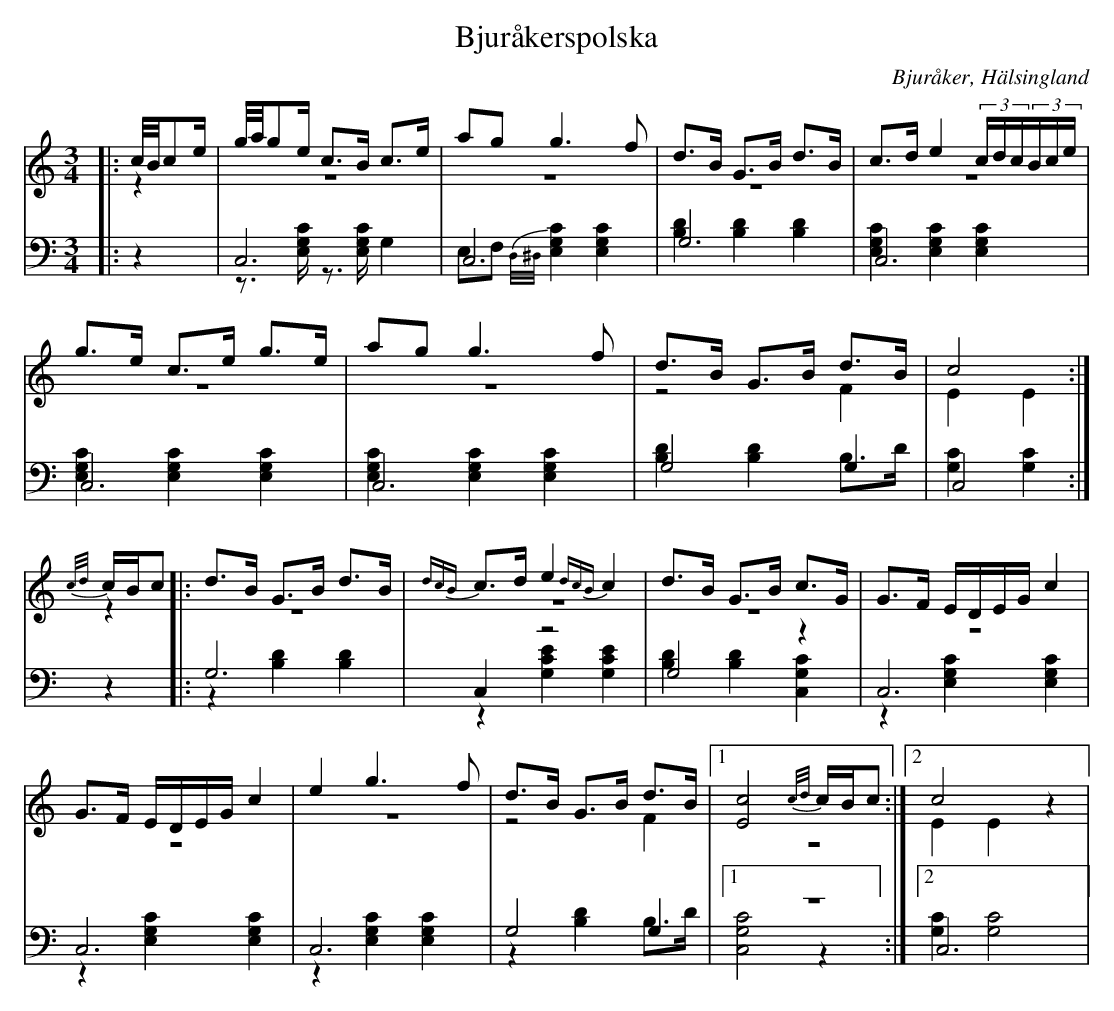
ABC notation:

X:1
T: Bjuråkerspolska
O: Bjuråker, Hälsingland
M: 3/4
L: 1/8
K: C
V:1
V:2 merge
V:3
V:4 merge
V:1
|:c//B//ce/|g//a//ge/ c>B c>e|ag g3 f|d>B G>B d>B|c>d e2 (3c/d/c/(3B/c/e/|
g>e c>e g>e|ag g3 f|d>B G>B d>B|c4:|
{c/d/}c/B/c |:d>B G>B d>B|{dcB}c>d e2 {dcB}c2|d>B G>B c>G|G>F E/D/E/G/ c2|
G>F E/D/E/G/ c2|e2 g3 f|d>B G>B d>B|1 [E4c4] {c/d/}c/B/c:|2 c4 z2|
V:2
|:z2|z6|z6|z6|z6|
z6|z6|z4 F2|E2 E2:|
z2|:z6|z6|z6|z6|
 z6|z6|z4 F2|1 z6:|2 E2 E2 z2|
V:3 clef=bass
|:z2|C,6|C,6|G,6|C,6|
C,6|C,6|G,4 G,2|C,4:|
z2|:G,6|C,2 z4|G,4 z2|C,6|
 C,6|C,6|G,4 G,2|1 z6:|2 C,6|
V:4 clef=bass
|:z2|z>[E,G,C] z>[E,G,C] G,2|E,F, {D,/^D,/}[E,2G,2C2] [E,2G,2C2]|[B,2D2] [B,2D2] [B,2D2]|[E,2G,2C2] [E,2G,2C2] [E,2G,2C2]|
[E,2G,2C2] [E,2G,2C2] [E,2G,2C2]|[E,2G,2C2] [E,2G,2C2] [E,2G,2C2]|[B,2D2] [B,2D2] B,>D|[G,2C2][G,2C2]:|
z2|:z2 [B,2D2] [B,2D2]|z2 [G,2C2E2] [G,2C2E2]|[B,2D2][B,2D2] [C,2G,2C2]|z2 [E,2G,2C2] [E,2G,2C2]|
z2 [E,2G,2C2] [E,2G,2C2]|z2 [E,2G,2C2] [E,2G,2C2]|z2 [B,2D2] B,>D|1 [C,4G,4C4] z2:|2 [G,2C2] [G,4C4]|
